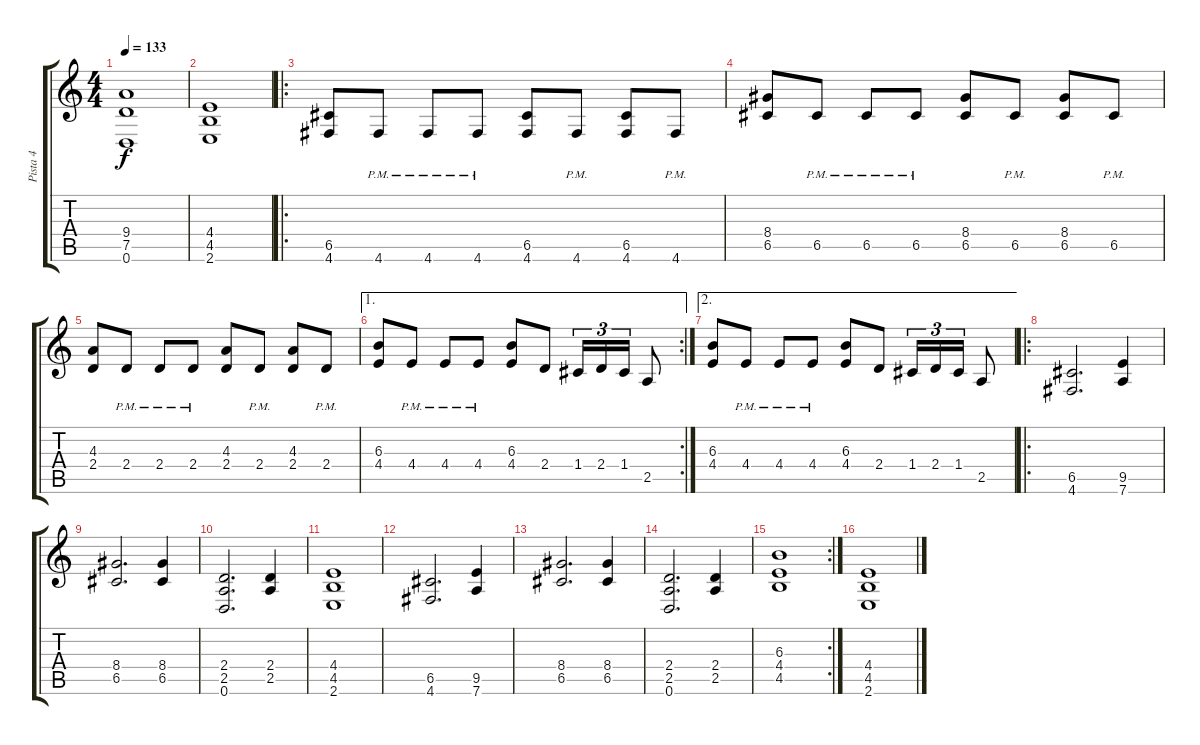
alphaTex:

\track ("Pista 4" "Pista 4") {instrument distortionguitar}
\staff {score tabs}
\tuning (D4 A3 F3 C3 G2 D2) {hide}
\ts (4 4)
\tempo 133
\clef g2
\ks c
(9.4 7.5 0.6).1{dy f} |
(4.4 4.5 2.6).1 |
\ro
(6.5 4.6).8 4.6{pm}.8 4.6{pm}.8 4.6{pm}.8 (6.5 4.6).8 4.6{pm}.8 (6.5 4.6).8 4.6{pm}.8 |
(8.4 6.5).8 6.5{pm}.8 6.5{pm}.8 6.5{pm}.8 (8.4 6.5).8 6.5{pm}.8 (8.4 6.5).8 6.5{pm}.8 |
(4.3 2.4).8 2.4{pm}.8 2.4{pm}.8 2.4{pm}.8 (4.3 2.4).8 2.4{pm}.8 (4.3 2.4).8 2.4{pm}.8 |
\ae 1
\rc 2
(6.3 4.4).8 4.4{pm}.8 4.4{pm}.8 4.4{pm}.8 (6.3 4.4).8 2.4.8 1.4.16{tu (3 2)} 2.4.16{tu (3 2)} 1.4.16{tu (3 2)} 2.5.8 |
\ae 2
(6.3 4.4).8 4.4{pm}.8 4.4{pm}.8 4.4{pm}.8 (6.3 4.4).8 2.4.8 1.4.16{tu (3 2)} 2.4.16{tu (3 2)} 1.4.16{tu (3 2)} 2.5.8 |
\ro
(6.5 4.6).2{d} (9.5 7.6).4 |
(8.4 6.5).2{d} (8.4 6.5).4 |
(2.4 2.5 0.6).2{d} (2.4 2.5).4 |
(4.4 4.5 2.6).1 |
(6.5 4.6).2{d} (9.5 7.6).4 |
(8.4 6.5).2{d} (8.4 6.5).4 |
(2.4 2.5 0.6).2{d} (2.4 2.5).4 |
\rc 2
(6.3 4.4 4.5).1 |
(4.4 4.5 2.6).1
